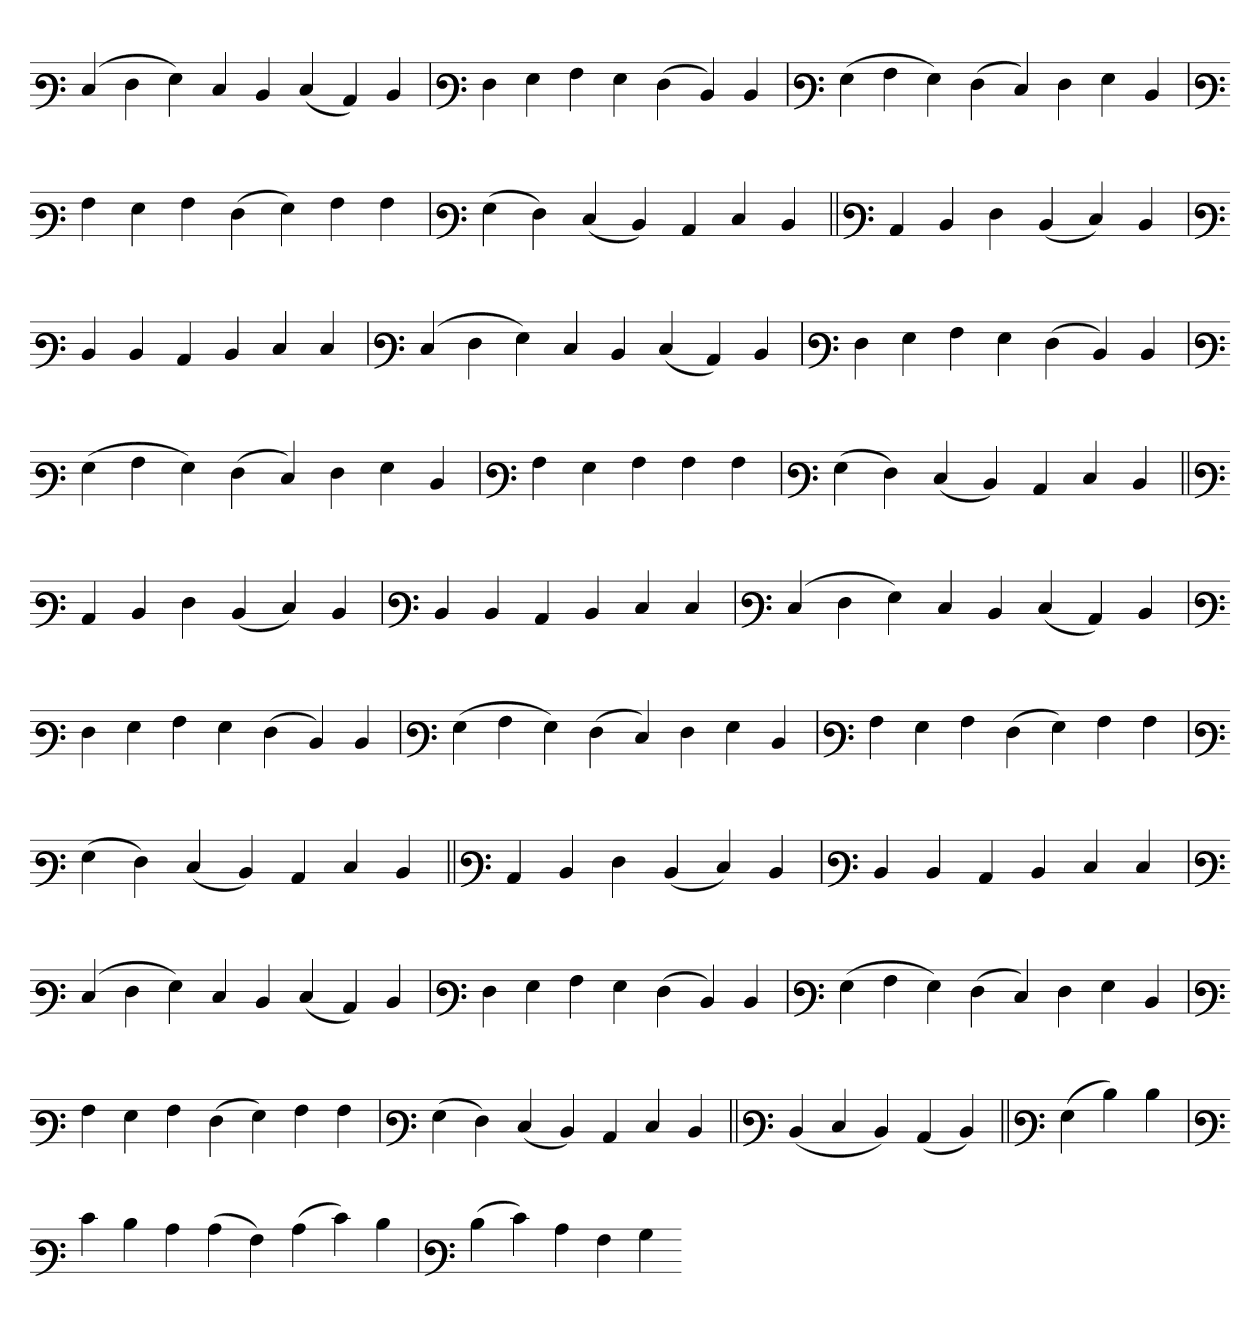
**kern
*part1
*staff1
*clefF3
=
(4E
4F
4G)
4E
4D
(4E
4C)
4D
=`
*clefF3
4F
4G
4A
4G
(4F
4D)
4D
=
*clefF3
(4G
4A
4G)
(4F
4E)
4F
4G
4D
=`
*clefF3
4A
4G
4A
(4F
4G)
4A
4A
=`
*clefF3
(4G
4F)
(4E
4D)
4C
4E
4D
=||
*clefF3
4C
4D
4F
(4D
4E)
4D
=`
*clefF3
4D
4D
4C
4D
4E
4E
='
*clefF3
(4E
4F
4G)
4E
4D
(4E
4C)
4D
=`
*clefF3
4F
4G
4A
4G
(4F
4D)
4D
=
*clefF3
(4G
4A
4G)
(4F
4E)
4F
4G
4D
=`
*clefF3
4A
4G
4A
4A
4A
=`
*clefF3
(4G
4F)
(4E
4D)
4C
4E
4D
=||
*clefF3
4C
4D
4F
(4D
4E)
4D
=`
*clefF3
4D
4D
4C
4D
4E
4E
='
*clefF3
(4E
4F
4G)
4E
4D
(4E
4C)
4D
=`
*clefF3
4F
4G
4A
4G
(4F
4D)
4D
=
*clefF3
(4G
4A
4G)
(4F
4E)
4F
4G
4D
=`
*clefF3
4A
4G
4A
(4F
4G)
4A
4A
=`
*clefF3
(4G
4F)
(4E
4D)
4C
4E
4D
=||
*clefF3
4C
4D
4F
(4D
4E)
4D
=`
*clefF3
4D
4D
4C
4D
4E
4E
='
*clefF3
(4E
4F
4G)
4E
4D
(4E
4C)
4D
=`
*clefF3
4F
4G
4A
4G
(4F
4D)
4D
=
*clefF3
(4G
4A
4G)
(4F
4E)
4F
4G
4D
=`
*clefF3
4A
4G
4A
(4F
4G)
4A
4A
=`
*clefF3
(4G
4F)
(4E
4D)
4C
4E
4D
=||
*clefF3
(4D
4E
4D)
(4C
4D)
=||
*clefF3
(4G
4d)
4d
=`
*clefF3
4e
4d
4c
(4c
4A)
(4c
4e)
4d
=`
*clefF3
(4d
4e)
4c
4A
4B
=-
*-
